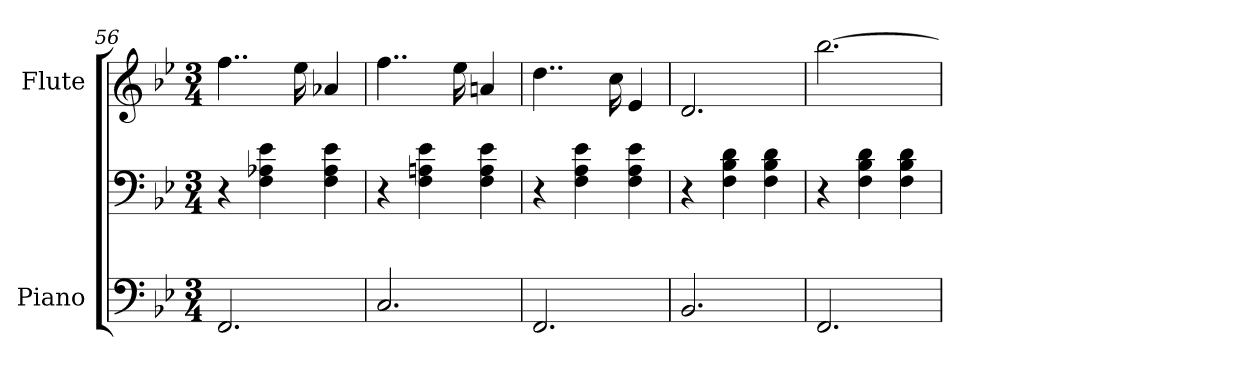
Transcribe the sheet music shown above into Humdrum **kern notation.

**kern	**kern	**kern
*part2	*part2	*part1
*staff3	*staff2	*staff1
*I"Piano	*	*I"Flute
*I'Pno	*	*
*clefF4	*clefF4	*clefG2
*k[b-e-]	*k[b-e-]	*k[b-e-]
*B-:	*B-:	*B-:
*M3/4	*M3/4	*M3/4
=56	=56	=56
2.FF/	4r	4..ff\
.	4F\ 4A-X\ 4e-\	.
.	.	16ee-\
.	4F\ 4A-\ 4e-\	4a-X/
!!LO:PB:g=z
=57	=57	=57
2.C/	4r	4..ff\
.	4F\ 4Ani\ 4e-\	.
.	.	16ee-\
.	4F\ 4A\ 4e-\	4ani/
=58	=58	=58
2.FF/	4r	4..dd\
.	4F\ 4A\ 4e-\	.
.	.	16cc\
.	4F\ 4A\ 4e-\	4e-/
=59	=59	=59
2.BB-/	4r	2.d/
.	4F\ 4B-\ 4d\	.
.	4F\ 4B-\ 4d\	.
=60	=60	=60
2.FF/	4r	[2.bb-\
.	4F\ 4B-\ 4d\	.
.	4F\ 4B-\ 4d\	.
=	=	=
*-	*-	*-
